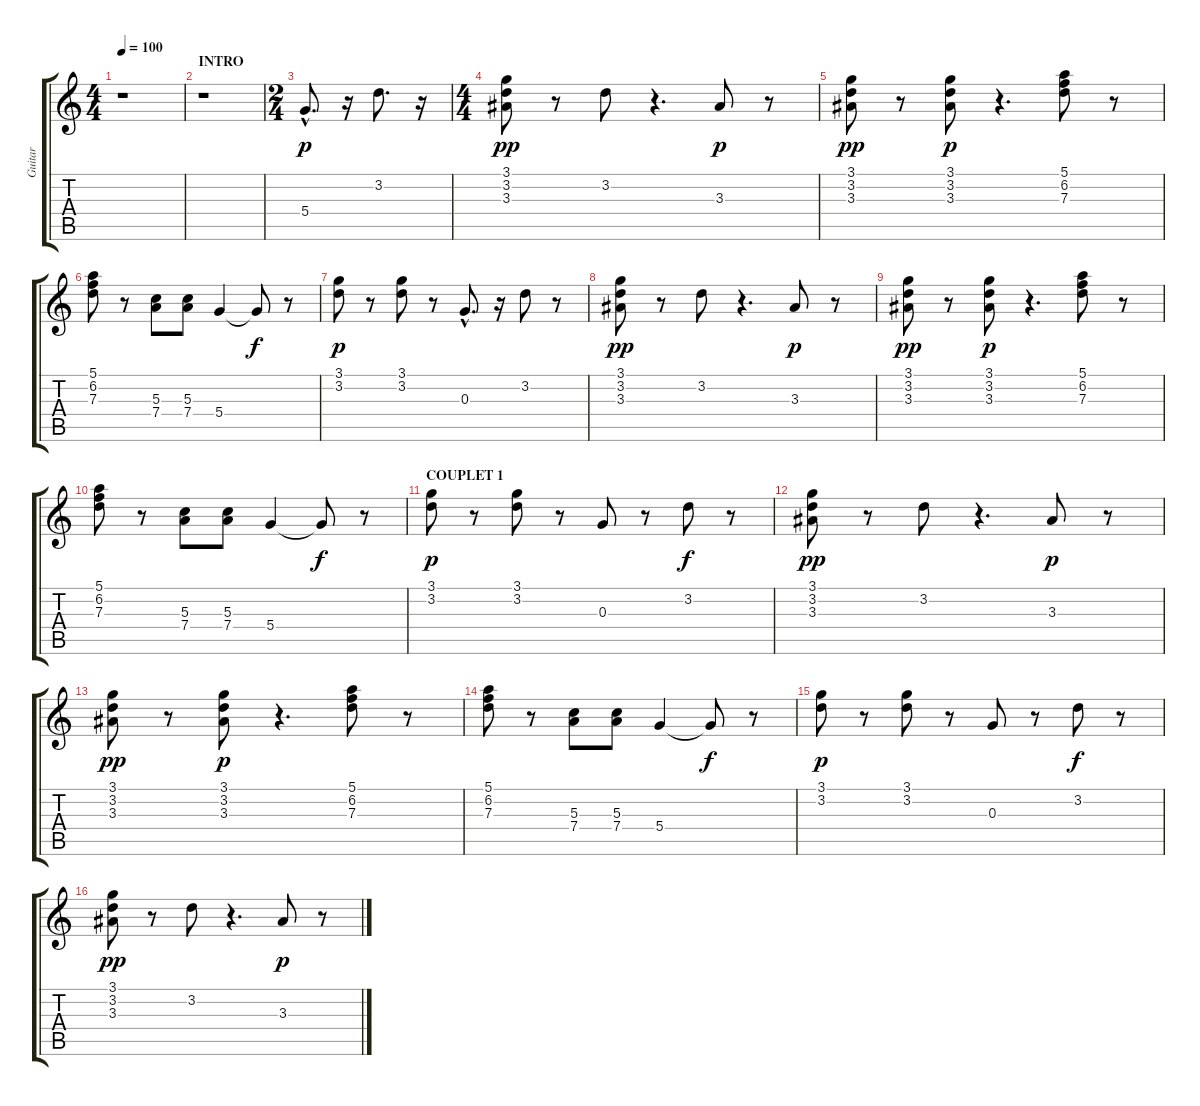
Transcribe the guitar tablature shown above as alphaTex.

\track ("Guitar" "Guitar") {instrument electricguitarclean}
\staff {score tabs}
\tuning (E4 B3 G3 D3 A2 E2) {hide}
\ts (4 4)
\tempo 100
\clef g2
\ks c
r.1{dy p instrument electricguitarclean} |
\section ("" "INTRO")
r.1 |
\ts (2 4)
5.4{hac}.8{d} r.16 3.2.8{d} r.16 |
\ts (4 4)
(3.1 3.2 3.3).8{dy pp} r.8 3.2.8 r.4{d} 3.3.8{dy p} r.8 |
(3.1 3.2 3.3).8{dy pp} r.8 (3.1 3.2 3.3).8{dy p} r.4{d} (5.1 6.2 7.3).8 r.8 |
(5.1 6.2 7.3).8 r.8 (5.3 7.4).8 (5.3 7.4).8 5.4.4 5.4{t}.8{dy f} r.8 |
(3.1 3.2).8{dy p} r.8 (3.1 3.2).8 r.8 0.3{hac}.8{d} r.16 3.2.8 r.8 |
(3.1 3.2 3.3).8{dy pp} r.8 3.2.8 r.4{d} 3.3.8{dy p} r.8 |
(3.1 3.2 3.3).8{dy pp} r.8 (3.1 3.2 3.3).8{dy p} r.4{d} (5.1 6.2 7.3).8 r.8 |
(5.1 6.2 7.3).8 r.8 (5.3 7.4).8 (5.3 7.4).8 5.4.4 5.4{t}.8{dy f} r.8 |
\section ("" "COUPLET 1")
(3.1 3.2).8{dy p} r.8 (3.1 3.2).8 r.8 0.3.8 r.8 3.2.8{dy f} r.8 |
(3.1 3.2 3.3).8{dy pp} r.8 3.2.8 r.4{d} 3.3.8{dy p} r.8 |
(3.1 3.2 3.3).8{dy pp} r.8 (3.1 3.2 3.3).8{dy p} r.4{d} (5.1 6.2 7.3).8 r.8 |
(5.1 6.2 7.3).8 r.8 (5.3 7.4).8 (5.3 7.4).8 5.4.4 5.4{t}.8{dy f} r.8 |
(3.1 3.2).8{dy p} r.8 (3.1 3.2).8 r.8 0.3.8 r.8 3.2.8{dy f} r.8 |
(3.1 3.2 3.3).8{dy pp} r.8 3.2.8 r.4{d} 3.3.8{dy p} r.8
